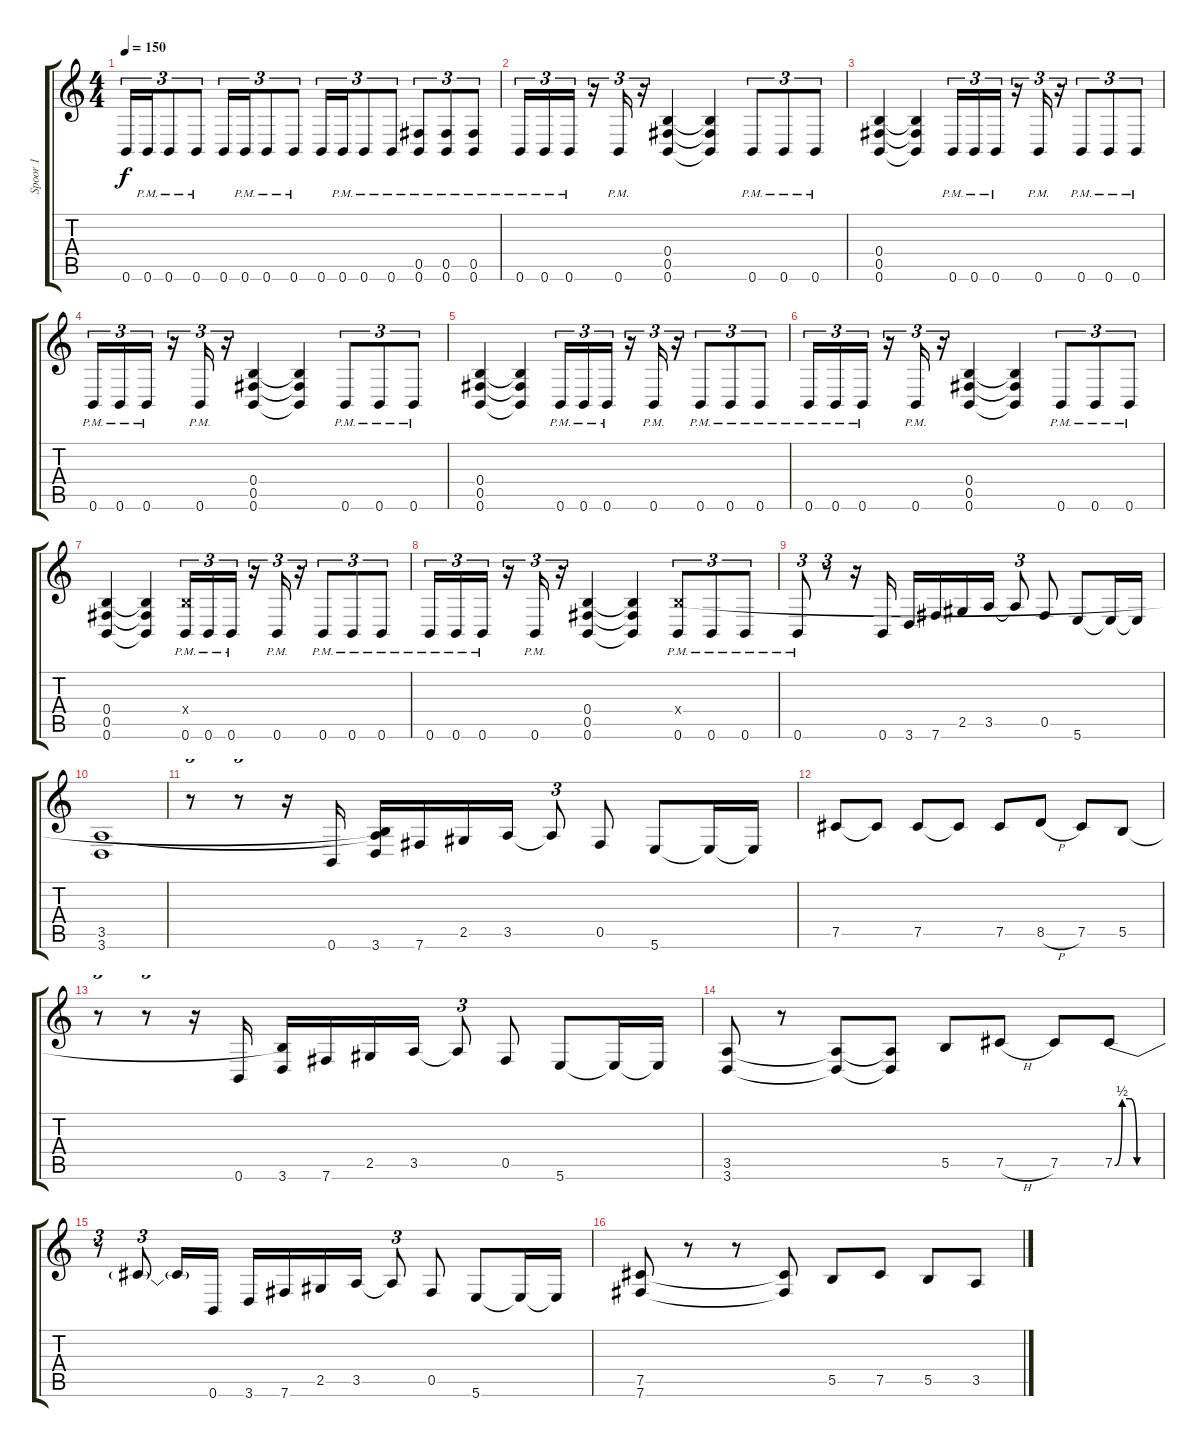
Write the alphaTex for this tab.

\track ("Spoor 1" "Spoor 1") {instrument distortionguitar}
\staff {score tabs}
\tuning (Db4 Ab3 E3 B2 Gb2 B1) {hide}
\ts (4 4)
\tempo 150
\clef g2
\ks c
0.6.16{tu (3 2) dy f} 0.6{pm}.16{tu (3 2)} 0.6{pm}.8{tu (3 2)} 0.6{pm}.8{tu (3 2)} 0.6.16{tu (3 2)} 0.6{pm}.16{tu (3 2)} 0.6{pm}.8{tu (3 2)} 0.6{pm}.8{tu (3 2)} 0.6.16{tu (3 2)} 0.6{pm}.16{tu (3 2)} 0.6{pm}.8{tu (3 2)} 0.6{pm}.8{tu (3 2)} (0.5{pm} 0.6{pm}).8{tu (3 2)} (0.5{pm} 0.6{pm}).8{tu (3 2)} (0.5{pm} 0.6{pm}).8{tu (3 2)} |
0.6{pm}.16{tu (3 2)} 0.6{pm}.16{tu (3 2)} 0.6{pm}.16{tu (3 2)} r.16{tu (3 2)} 0.6{pm}.16{tu (3 2)} r.16{tu (3 2)} (0.4 0.5 0.6).4 (0.4{t} 0.5{t} 0.6{t}).4 0.6{pm}.8{tu (3 2)} 0.6{pm}.8{tu (3 2)} 0.6{pm}.8{tu (3 2)} |
(0.4 0.5 0.6).4 (0.4{t} 0.5{t} 0.6{t}).4 0.6{pm}.16{tu (3 2)} 0.6{pm}.16{tu (3 2)} 0.6{pm}.16{tu (3 2)} r.16{tu (3 2)} 0.6{pm}.16{tu (3 2)} r.16{tu (3 2)} 0.6{pm}.8{tu (3 2)} 0.6{pm}.8{tu (3 2)} 0.6{pm}.8{tu (3 2)} |
0.6{pm}.16{tu (3 2)} 0.6{pm}.16{tu (3 2)} 0.6{pm}.16{tu (3 2)} r.16{tu (3 2)} 0.6{pm}.16{tu (3 2)} r.16{tu (3 2)} (0.4 0.5 0.6).4 (0.4{t} 0.5{t} 0.6{t}).4 0.6{pm}.8{tu (3 2)} 0.6{pm}.8{tu (3 2)} 0.6{pm}.8{tu (3 2)} |
(0.4 0.5 0.6).4 (0.4{t} 0.5{t} 0.6{t}).4 0.6{pm}.16{tu (3 2)} 0.6{pm}.16{tu (3 2)} 0.6{pm}.16{tu (3 2)} r.16{tu (3 2)} 0.6{pm}.16{tu (3 2)} r.16{tu (3 2)} 0.6{pm}.8{tu (3 2)} 0.6{pm}.8{tu (3 2)} 0.6{pm}.8{tu (3 2)} |
0.6{pm}.16{tu (3 2)} 0.6{pm}.16{tu (3 2)} 0.6{pm}.16{tu (3 2)} r.16{tu (3 2)} 0.6{pm}.16{tu (3 2)} r.16{tu (3 2)} (0.4 0.5 0.6).4 (0.4{t} 0.5{t} 0.6{t}).4 0.6{pm}.8{tu (3 2)} 0.6{pm}.8{tu (3 2)} 0.6{pm}.8{tu (3 2)} |
(0.4 0.5 0.6).4 (0.4{t} 0.5{t} 0.6{t}).4 (0.4{x} 0.6{pm}).16{tu (3 2)} 0.6{pm}.16{tu (3 2)} 0.6{pm}.16{tu (3 2)} r.16{tu (3 2)} 0.6{pm}.16{tu (3 2)} r.16{tu (3 2)} 0.6{pm}.8{tu (3 2)} 0.6{pm}.8{tu (3 2)} 0.6{pm}.8{tu (3 2)} |
0.6{pm}.16{tu (3 2)} 0.6{pm}.16{tu (3 2)} 0.6{pm}.16{tu (3 2)} r.16{tu (3 2)} 0.6{pm}.16{tu (3 2)} r.16{tu (3 2)} (0.4 0.5 0.6).4 (0.4{t} 0.5{t} 0.6{t}).4 (0.4{x} 0.6{pm}).8{tu (3 2)} 0.6{pm}.8{tu (3 2)} 0.6{pm}.8{tu (3 2)} |
0.6{pm}.8{tu (3 2) balance 6} r.8{tu (3 2)} r.16{volume 16} 0.6.16{volume 16} 3.6.16{volume 16 instrument distortionguitar} 7.6.16 2.5.16 3.5.16 3.5{t}.8{tu (3 2)} 0.5.8 5.6.8 5.6{t}.16 5.6{t}.16 |
(3.5 3.6).1 |
r.8{tu (3 2)} r.8{tu (3 2)} r.16 0.6.16 (0.4{t} 3.5{t} 3.6).16 7.6.16 2.5.16 3.5.16 3.5{t}.8{tu (3 2)} 0.5.8 5.6.8 5.6{t}.16 5.6{t}.16 |
7.5.8 7.5{t}.8 7.5.8 7.5{t}.8 7.5.8 8.5{h}.8 7.5.8 5.5.8 |
r.8{tu (3 2)} r.8{tu (3 2)} r.16 0.6.16 (5.5{t} 3.6).16 7.6.16 2.5.16 3.5.16 3.5{t}.8{tu (3 2)} 0.5.8 5.6.8 5.6{t}.16 5.6{t}.16 |
(3.5 3.6).8 r.8 (3.5{t} 3.6{t}).8 (3.5{t} 3.6{t}).8 5.5.8 7.5{h}.8 7.5.8 7.5{be (custom 0 0 10 2 20 2 30 0 40 0 60 0)}.8 |
r.8{tu (3 2)} 7.5{t}.8{tu (3 2)} 7.5{t}.16 0.6.16 3.6.16 7.6.16 2.5.16 3.5.16 3.5{t}.8{tu (3 2)} 0.5.8 5.6.8 5.6{t}.16 5.6{t}.16 |
(7.5 7.6).8 r.8 r.8 (7.5{t} 7.6{t}).8 5.5.8 7.5.8 5.5.8 3.5.8
